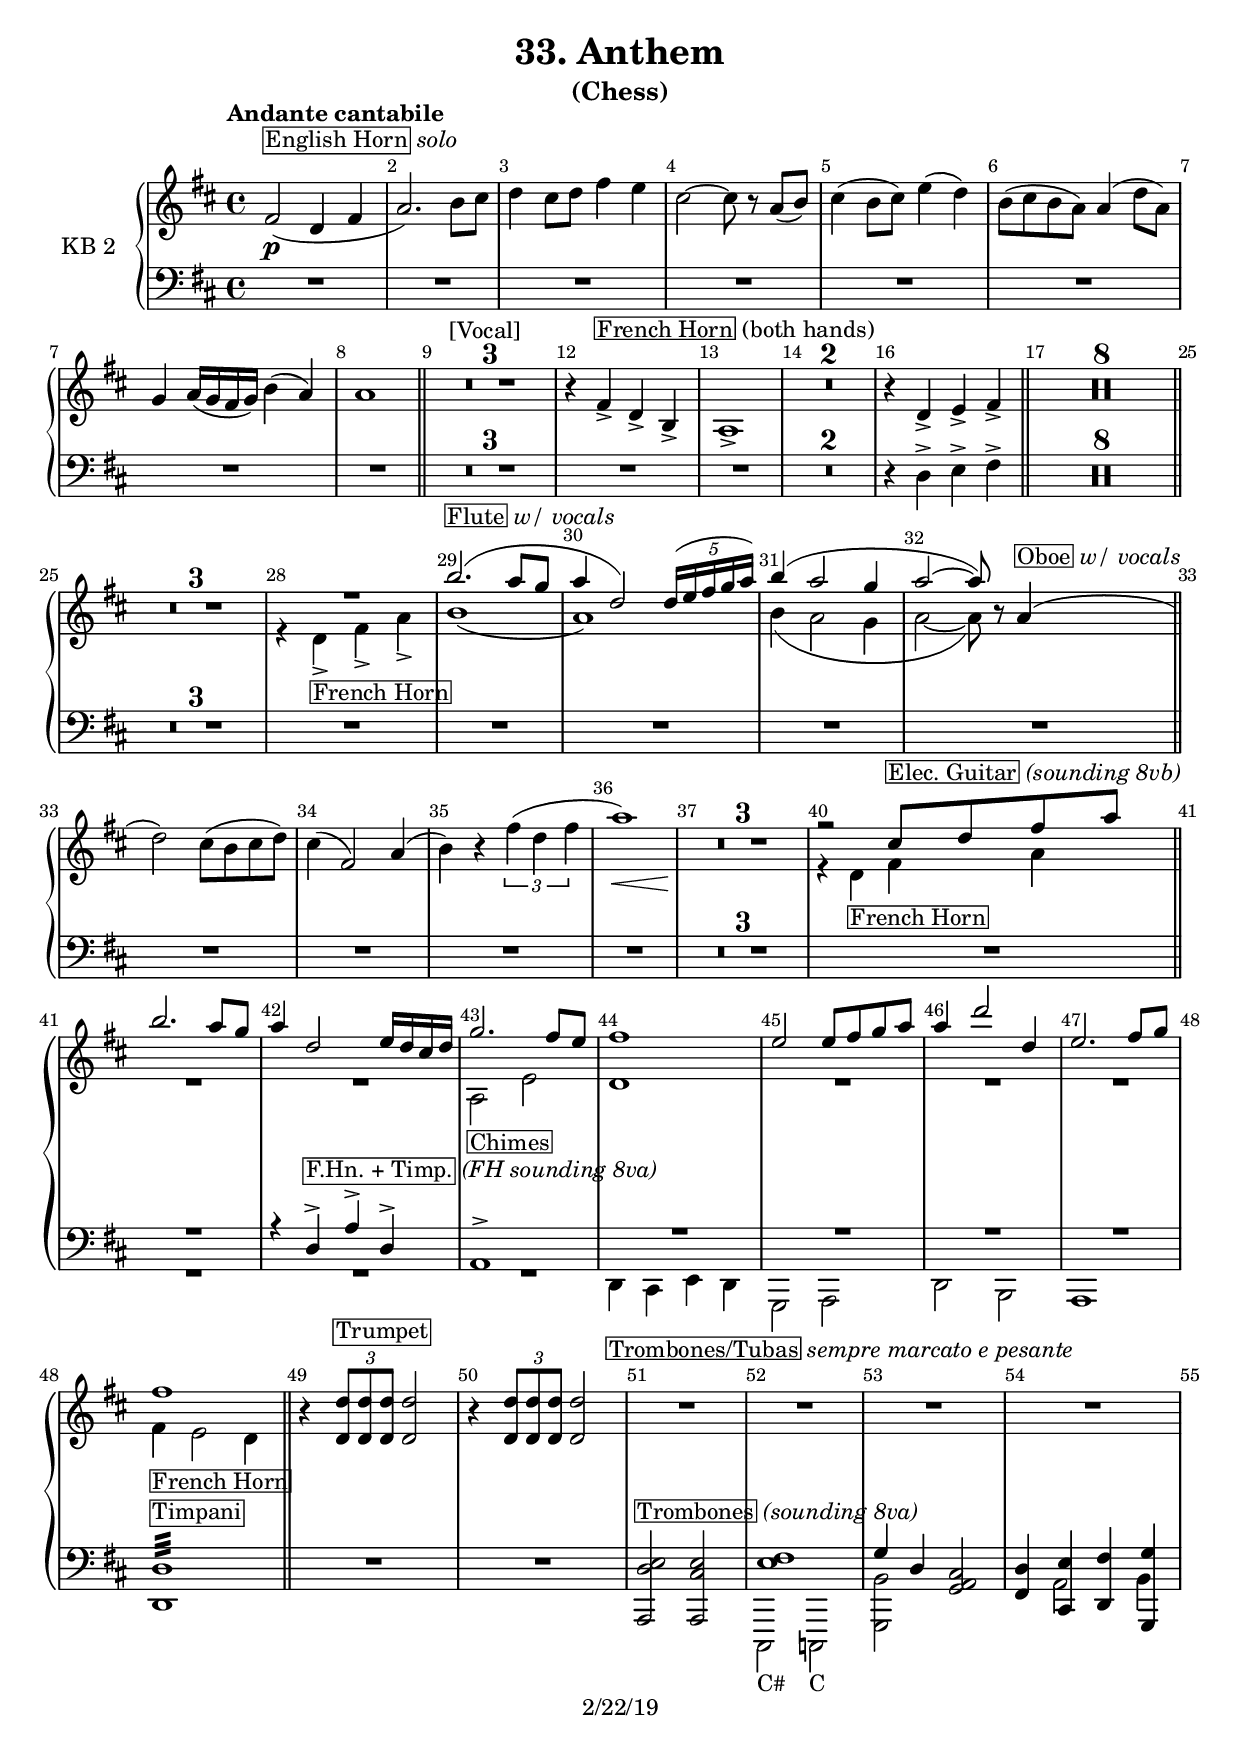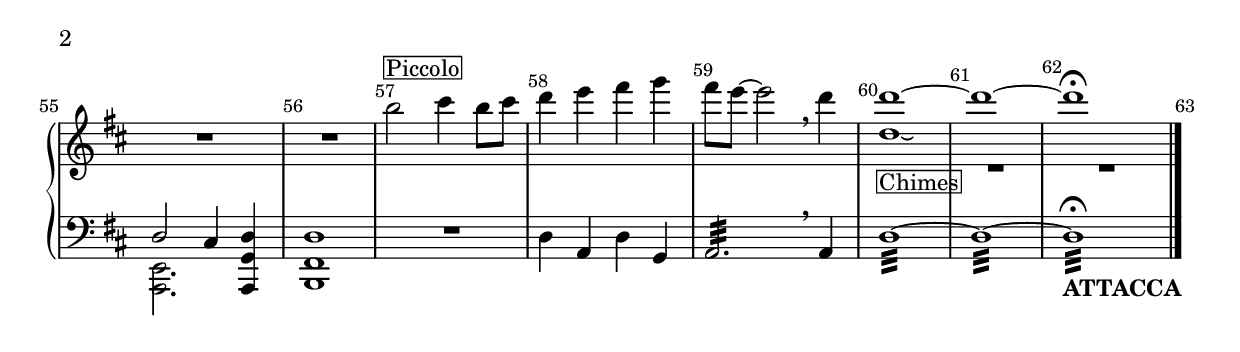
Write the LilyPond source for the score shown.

\version "2.18.2"

\header {
  title = "33. Anthem"
  subtitle = "(Chess)"
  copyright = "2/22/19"
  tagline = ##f
}

global = {
  \key d \major
  \time 4/4
  \tempo "Andante cantabile"
  \compressFullBarRests
  \override Score.BarNumber.break-visibility = ##(#t #t #t)
}

right = \relative c'' {
  \global
  fis,2^\markup { \box "English Horn" \italic "solo" }\p( d4 fis a2.) b8 cis d4 cis8 d fis4 e cis2 ~ cis8 r a( b) %1-4
  cis4( b8 cis) e4( d) b8( cis b a) a4( d8 a) g4 a16( g fis g) b4( a) a1 %5-8
  <>^"[Vocal]" R1*3 r4 fis->^\markup { \box "French Horn" "(both hands)" } d-> b-> a1-> R1*2 r4 d-> e-> fis-> %9-16
  R1*8 %17-24
  R1*3 << { R1 b'2.^\markup { \box "Flute" \italic "w/ vocals" }( a8 g a4 d,2) \tuplet 5/4 { d16( e fis g a) } b4( a2 g4 a2 ~ a8) } \\ { r4 d,,->_\markup { \box "French Horn" } fis-> a-> b1( a) b4( a2 g4 a2 ~ a8) } >> r8 a4^\markup { \box "Oboe" \italic "w/ vocals" }(
  d2) cis8( b cis d) cis4( fis,2) a4( b) r \tuplet 3/2 { fis'4( d fis } a1\<) R1*3\! << { r2 cis,8^\markup { \box "Elec. Guitar" \italic "(sounding 8vb)" } d fis a } \\ { r4 d,,_\markup { \box "French Horn" } fis a } >> %33-40
  << { b'2. a8 g a4 d,2 e16 d cis d g2. fis8 e fis1 e2 e8 fis g a a4 d2 d,4 e2. fis8 g fis1 } \\ { R1*2 a,,2_\markup { \box "Chimes" } e' d1 R1*3 fis4_\markup { \box "French Horn" } e2 d4 } >> %41-48
  r4 \tuplet 3/2 { <d d'>8^\markup { \box "Trumpet" } <d d'> <d d'> } <d d'>2 r4 \tuplet 3/2 { <d d'>8 <d d'> <d d'> } <d d'>2 R1*6 %49-56
  b''2^\markup { \box "Piccolo" } cis4 b8 cis d4 e fis g fis8 e8 ~ e2 \breathe d4 << { d1 ~ d ~ d\fermata } \\ { d,1_\markup { \box "Chimes" }\laissezVibrer R1 R1 } >> %57-62
  
}

left = \relative c' {
  \global
  R1*8 \bar "||" %1-8
  R1*7 r4 d,-> e-> fis-> \bar "||" %9-16
  R1*8 \bar "||" %17-24
  R1*8 \bar "||" %25-32
  R1*8 \bar "||" %33-40
  << { R1 r4 d->^\markup { \box "F.Hn. + Timp." \italic "(FH sounding 8va)" } a'-> d,-> a1-> R1*4 d1:32^\markup { \box "Timpani" } } \\ { R1*3 d,4_\markup { \box "Trombones/Tubas" \italic "sempre marcato e pesante" } cis e d g,2 a d b a1 d }  >> \bar "||" %41-48
  R1*2 <a d' e>2^\markup { \box "Trombones" \italic "(sounding 8va)" } <a cis' e> << { <e'' fis>1 } \\ { cis,,2_"C#" c2_"C" } >> << { g'''4 d } \\ { <g,, b'>2 } >> <g' a cis> <fis d'>4 << { <cis e'> <d fis'> < g, g''> d''2 cis4 } \\ { a2 b4 <a, e'>2. } >> <a g' d'>4 <b fis' d'>1 %49-56
  R1 d'4 a d g, a2.:32 \breathe a4 d1:32 ~ d1:32 ~ d1:32\fermata_\markup { \bold "ATTACCA" } \bar "|." %57-62
  
}

\score {
  \new PianoStaff \with {
    instrumentName = "KB 2"
  } <<
    \new Staff = "right" \right
    \new Staff = "left" { \clef bass \left }
  >>
  \layout { }
}
